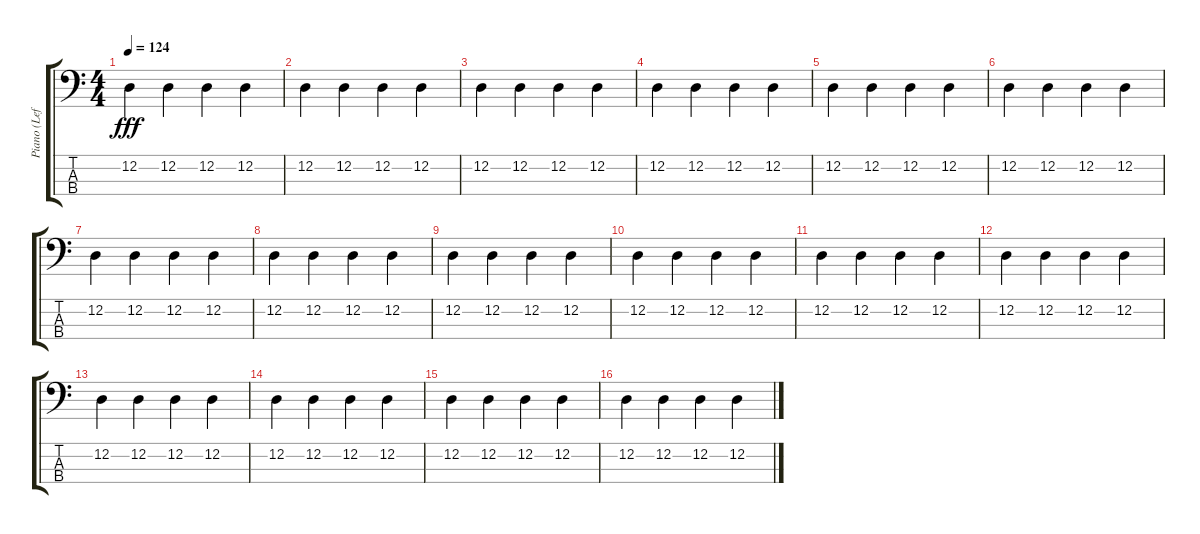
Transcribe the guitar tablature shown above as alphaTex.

\track ("Piano (Left Hand)" "Piano (Lef") {instrument acousticgrandpiano}
\staff {score tabs}
\tuning (G2 D2 A1 E1) {hide}
\ts (4 4)
\tempo 124
\clef f4
\ks c
12.2.4{dy fff} 12.2.4 12.2.4 12.2.4 |
12.2.4 12.2.4 12.2.4 12.2.4 |
12.2.4 12.2.4 12.2.4 12.2.4 |
12.2.4 12.2.4 12.2.4 12.2.4 |
12.2.4 12.2.4 12.2.4 12.2.4 |
12.2.4 12.2.4 12.2.4 12.2.4 |
12.2.4 12.2.4 12.2.4 12.2.4 |
12.2.4 12.2.4 12.2.4 12.2.4 |
12.2.4 12.2.4 12.2.4 12.2.4 |
12.2.4 12.2.4 12.2.4 12.2.4 |
12.2.4 12.2.4 12.2.4 12.2.4 |
12.2.4 12.2.4 12.2.4 12.2.4 |
12.2.4 12.2.4 12.2.4 12.2.4 |
12.2.4 12.2.4 12.2.4 12.2.4 |
12.2.4 12.2.4 12.2.4 12.2.4 |
12.2.4 12.2.4 12.2.4 12.2.4
